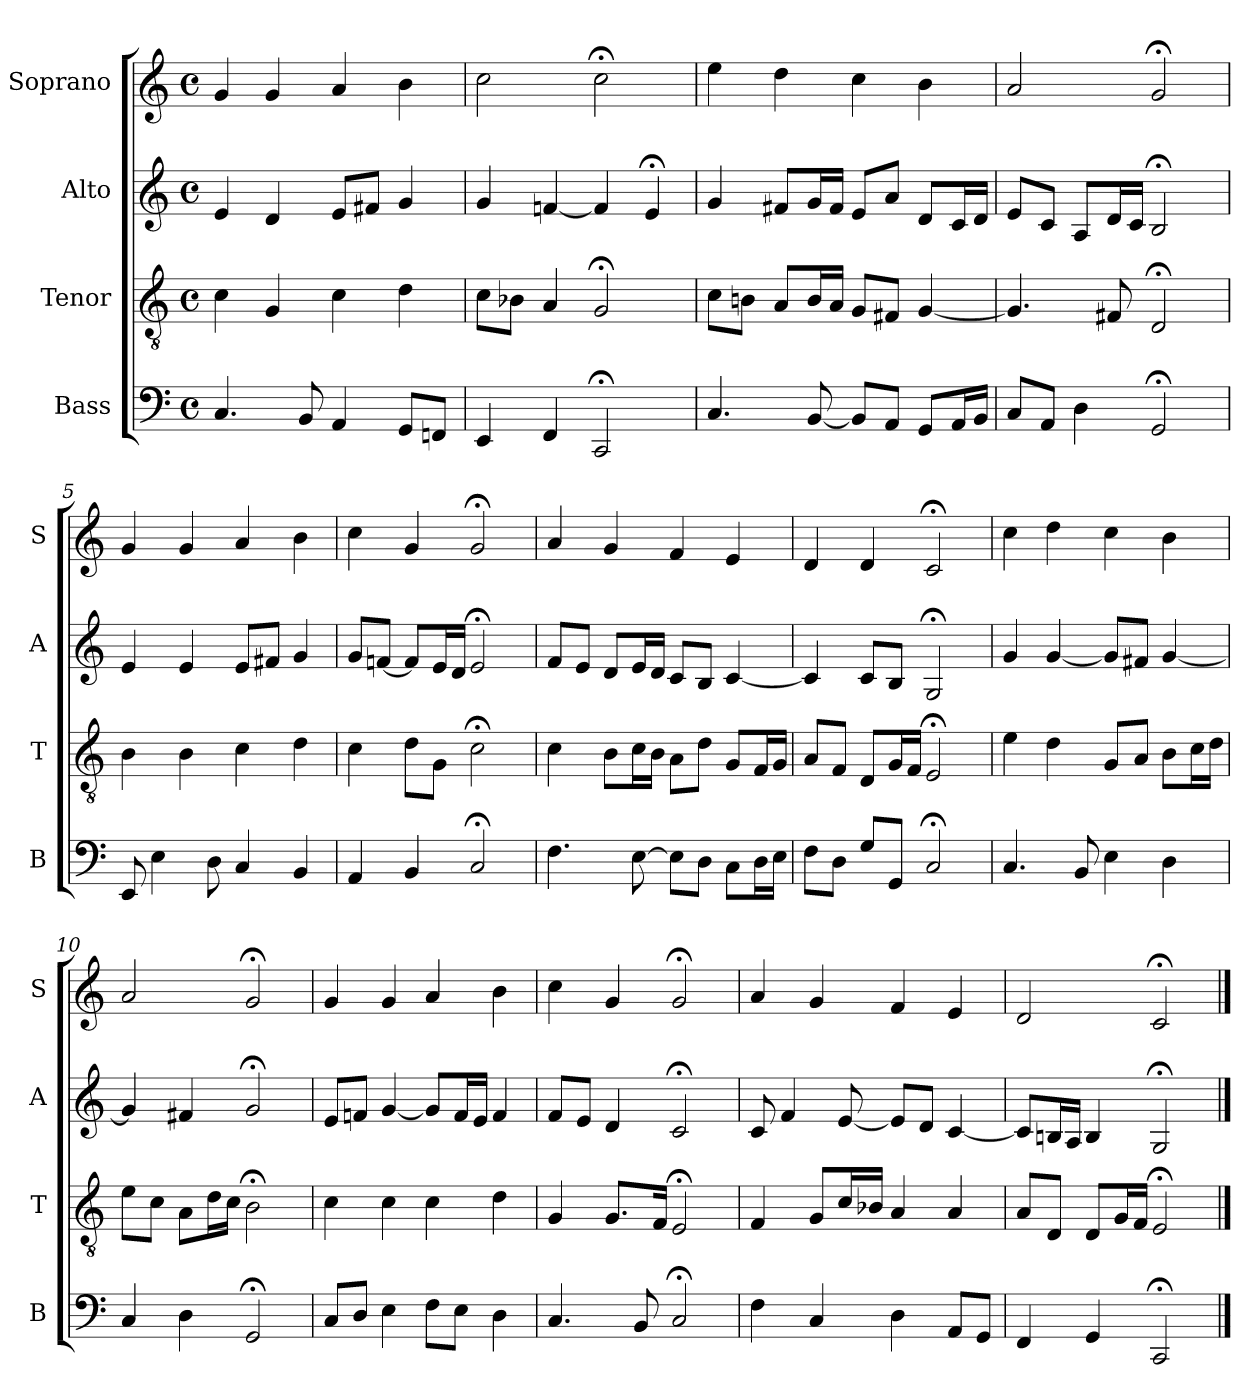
**kern	**kern	**kern	**kern
*part4	*part3	*part2	*part1
*staff4	*staff3	*staff2	*staff1
*I"Bass	*I"Tenor	*I"Alto	*I"Soprano
*I'B	*I'T	*I'A	*I'S
*clefF4	*clefGv2	*clefG2	*clefG2
*k[]	*k[]	*k[]	*k[]
*C:	*C:	*C:	*C:
*M4/4	*M4/4	*M4/4	*M4/4
*met(c)	*met(c)	*met(c)	*met(c)
*MM100	*MM100	*MM100	*MM100
=1	=1	=1	=1
4.C	4c	4e	4g
.	4G	4d	4g
8BB	.	.	.
4AA	4c	8eL	4a
.	.	8f#XJ	.
8GGL	4d	4g	4b
8FFnJ	.	.	.
=2	=2	=2	=2
4EE	8cL	4g	2cc
.	8B-XJ	.	.
4FF	4A	[4fn	.
2CC;<	2G;<	4f]	2cc;<
.	.	4e;<	.
=3	=3	=3	=3
4.C	8cL	4g	4ee
.	8BnJ	.	.
.	8AL	8f#XL	4dd
[8BB	16BL	16gL	.
.	16AJJ	16f#JJ	.
8BBL]	8GL	8eL	4cc
8AAJ	8F#XJ	8aJ	.
8GGL	[4G	8dL	4b
16AAL	.	16cL	.
16BBJJ	.	16dJJ	.
=4	=4	=4	=4
8CL	4.G]	8eL	2a
8AAJ	.	8cJ	.
4D	.	8AL	.
.	8F#X	16dL	.
.	.	16cJJ	.
2GG;<	2D;<	2B;<	2g;<
=5	=5	=5	=5
8EE	4B	4e	4g
4E	.	.	.
.	4B	4e	4g
8D	.	.	.
4C	4c	8eL	4a
.	.	8f#XJ	.
4BB	4d	4g	4b
=6	=6	=6	=6
4AA	4c	8gL	4cc
.	.	[8fnJ	.
4BB	8dL	8fL]	4g
.	8GJ	16eL	.
.	.	16dJJ	.
2C;<	2c;<	2e;<	2g;<
=7	=7	=7	=7
4.F	4c	8fL	4a
.	.	8eJ	.
.	8BL	8dL	4g
[8E	16cL	16eL	.
.	16BJJ	16dJJ	.
8EL]	8AL	8cL	4f
8DJ	8dJ	8BJ	.
8CL	8GL	[4c	4e
16DL	16FL	.	.
16EJJ	16GJJ	.	.
=8	=8	=8	=8
8FL	8AL	4c]	4d
8DJ	8FJ	.	.
8GL	8DL	8cL	4d
8GGJ	16GL	8BJ	.
.	16FJJ	.	.
2C;<	2E;<	2G;<	2c;<
=9	=9	=9	=9
4.C	4e	4g	4cc
.	4d	[4g	4dd
8BB	.	.	.
4E	8GL	8gL]	4cc
.	8AJ	8f#XJ	.
4Di	8BiL	[4gi	4bi
.	16cL	.	.
.	16dJJ	.	.
=10	=10	=10	=10
4C	8eL	4g]	2a
.	8cJ	.	.
4D	8AL	4f#X	.
.	16dL	.	.
.	16cJJ	.	.
2GG;<	2B;<	2g;<	2g;<
=11	=11	=11	=11
8CL	4c	8eL	4g
8DJ	.	8fnJ	.
4E	4c	[4g	4g
8FL	4c	8gL]	4a
8EJ	.	16fL	.
.	.	16eJJ	.
4D	4d	4f	4b
=12	=12	=12	=12
4.C	4G	8fL	4cc
.	.	8eJ	.
.	8.GL	4d	4g
8BB	.	.	.
.	16FJk	.	.
2C;<	2E;<	2c;<	2g;<
=13	=13	=13	=13
4F	4F	8c	4a
.	.	4f	.
4C	8GL	.	4g
.	16cL	[8e	.
.	16B-XJJ	.	.
4D	4A	8eL]	4f
.	.	8dJ	.
8AAL	4A	[4c	4e
8GGJ	.	.	.
=14	=14	=14	=14
4FF	8AL	8cL]	2d
.	8DJ	16BnL	.
.	.	16AJJ	.
4GG	8DL	4B	.
.	16GL	.	.
.	16FJJ	.	.
2CC;<	2E;<	2G;<	2c;<
==	==	==	==
*-	*-	*-	*-
